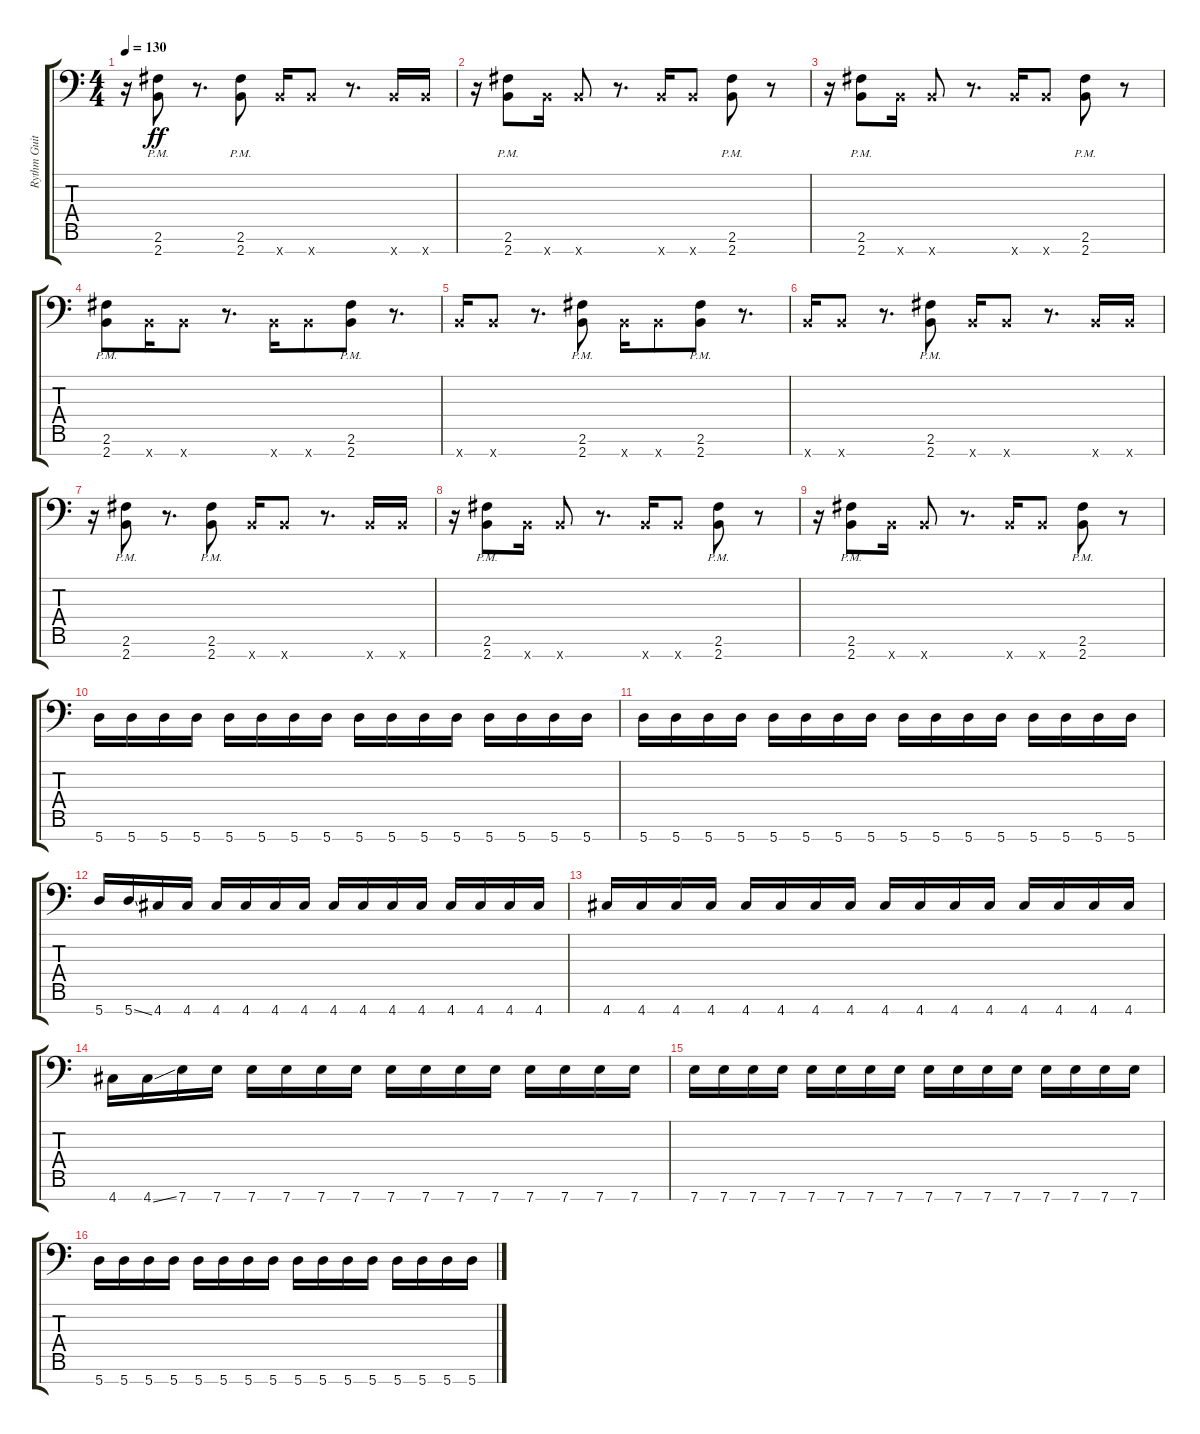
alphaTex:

\track ("Rythm Guitar #1" "Rythm Guit") {instrument distortionguitar}
\staff {score tabs}
\tuning (D4 A3 E3 D3 A2 E2 A1) {hide}
\ts (4 4)
\tempo 130
\clef f4
\ks c
r.16{dy ff} (2.6{pm} 2.7{pm}).8 r.8{d} (2.6{pm} 2.7{pm}).8 2.7{x}.16 2.7{x}.8 r.8{d} 2.7{x}.16 2.7{x}.16 |
r.16 (2.6{pm} 2.7{pm}).8 2.7{x}.16 2.7{x}.8 r.8{d} 2.7{x}.16 2.7{x}.8 (2.6{pm} 2.7{pm}).8 r.8 |
r.16 (2.6{pm} 2.7{pm}).8 2.7{x}.16 2.7{x}.8 r.8{d} 2.7{x}.16 2.7{x}.8 (2.6{pm} 2.7{pm}).8 r.8 |
(2.6{pm} 2.7{pm}).8 2.7{x}.16 2.7{x}.8 r.8{d} 2.7{x}.16 2.7{x}.8 (2.6{pm} 2.7{pm}).8 r.8{d} |
2.7{x}.16 2.7{x}.8 r.8{d} (2.6{pm} 2.7{pm}).8 2.7{x}.16 2.7{x}.8 (2.6{pm} 2.7{pm}).8 r.8{d} |
2.7{x}.16 2.7{x}.8 r.8{d} (2.6{pm} 2.7{pm}).8 2.7{x}.16 2.7{x}.8 r.8{d} 2.7{x}.16 2.7{x}.16 |
r.16 (2.6{pm} 2.7{pm}).8 r.8{d} (2.6{pm} 2.7{pm}).8 2.7{x}.16 2.7{x}.8 r.8{d} 2.7{x}.16 2.7{x}.16 |
r.16 (2.6{pm} 2.7{pm}).8 2.7{x}.16 2.7{x}.8 r.8{d} 2.7{x}.16 2.7{x}.8 (2.6{pm} 2.7{pm}).8 r.8 |
r.16 (2.6{pm} 2.7{pm}).8 2.7{x}.16 2.7{x}.8 r.8{d} 2.7{x}.16 2.7{x}.8 (2.6{pm} 2.7{pm}).8 r.8 |
5.7.16 5.7.16 5.7.16 5.7.16 5.7.16 5.7.16 5.7.16 5.7.16 5.7.16 5.7.16 5.7.16 5.7.16 5.7.16 5.7.16 5.7.16 5.7.16 |
5.7.16 5.7.16 5.7.16 5.7.16 5.7.16 5.7.16 5.7.16 5.7.16 5.7.16 5.7.16 5.7.16 5.7.16 5.7.16 5.7.16 5.7.16 5.7.16 |
5.7.16 5.7{ss}.16 4.7.16 4.7.16 4.7.16 4.7.16 4.7.16 4.7.16 4.7.16 4.7.16 4.7.16 4.7.16 4.7.16 4.7.16 4.7.16 4.7.16 |
4.7.16 4.7.16 4.7.16 4.7.16 4.7.16 4.7.16 4.7.16 4.7.16 4.7.16 4.7.16 4.7.16 4.7.16 4.7.16 4.7.16 4.7.16 4.7.16 |
4.7.16 4.7{ss}.16 7.7.16 7.7.16 7.7.16 7.7.16 7.7.16 7.7.16 7.7.16 7.7.16 7.7.16 7.7.16 7.7.16 7.7.16 7.7.16 7.7.16 |
7.7.16 7.7.16 7.7.16 7.7.16 7.7.16 7.7.16 7.7.16 7.7.16 7.7.16 7.7.16 7.7.16 7.7.16 7.7.16 7.7.16 7.7.16 7.7.16 |
5.7.16 5.7.16 5.7.16 5.7.16 5.7.16 5.7.16 5.7.16 5.7.16 5.7.16 5.7.16 5.7.16 5.7.16 5.7.16 5.7.16 5.7.16 5.7.16
